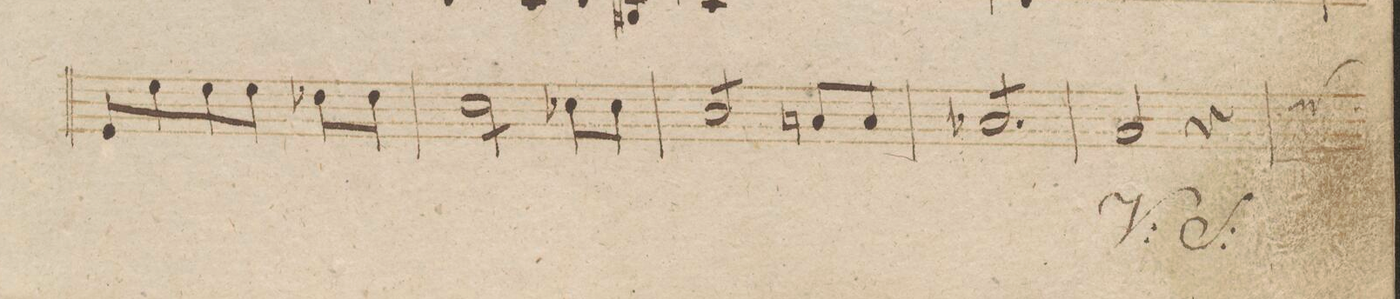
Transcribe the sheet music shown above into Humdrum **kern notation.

**kern	**dynam
*I"Viola.	*
*clefC3	*
*k[b-]	*
*met(c|)	*
*M3/4	*
8F/L	.
8f\	.
8f\	.
8f\J	.
8e-X\L	.
8e-\J	.
=147	=147
*tremolo	*
8d\L	.
8d\	.
8d\	.
8d\J	.
*Xtremolo	*
8d-X\L	.
8d-\J	.
=148	=148
*tremolo	*
8c/L	.
8c/	.
8c/	.
8c/J	.
*Xtremolo	*
8Bn/L	.
8B/J	.
=149	=149
*tremolo	*
8B-X/L	.
8B-X/	.
8B-X/	.
8B-X/	.
8B-X/	.
8B-X/J	.
*Xtremolo	*
=150	=150
2A/	.
4r	.
*custos:f	*
=151	=151
*-	*-
